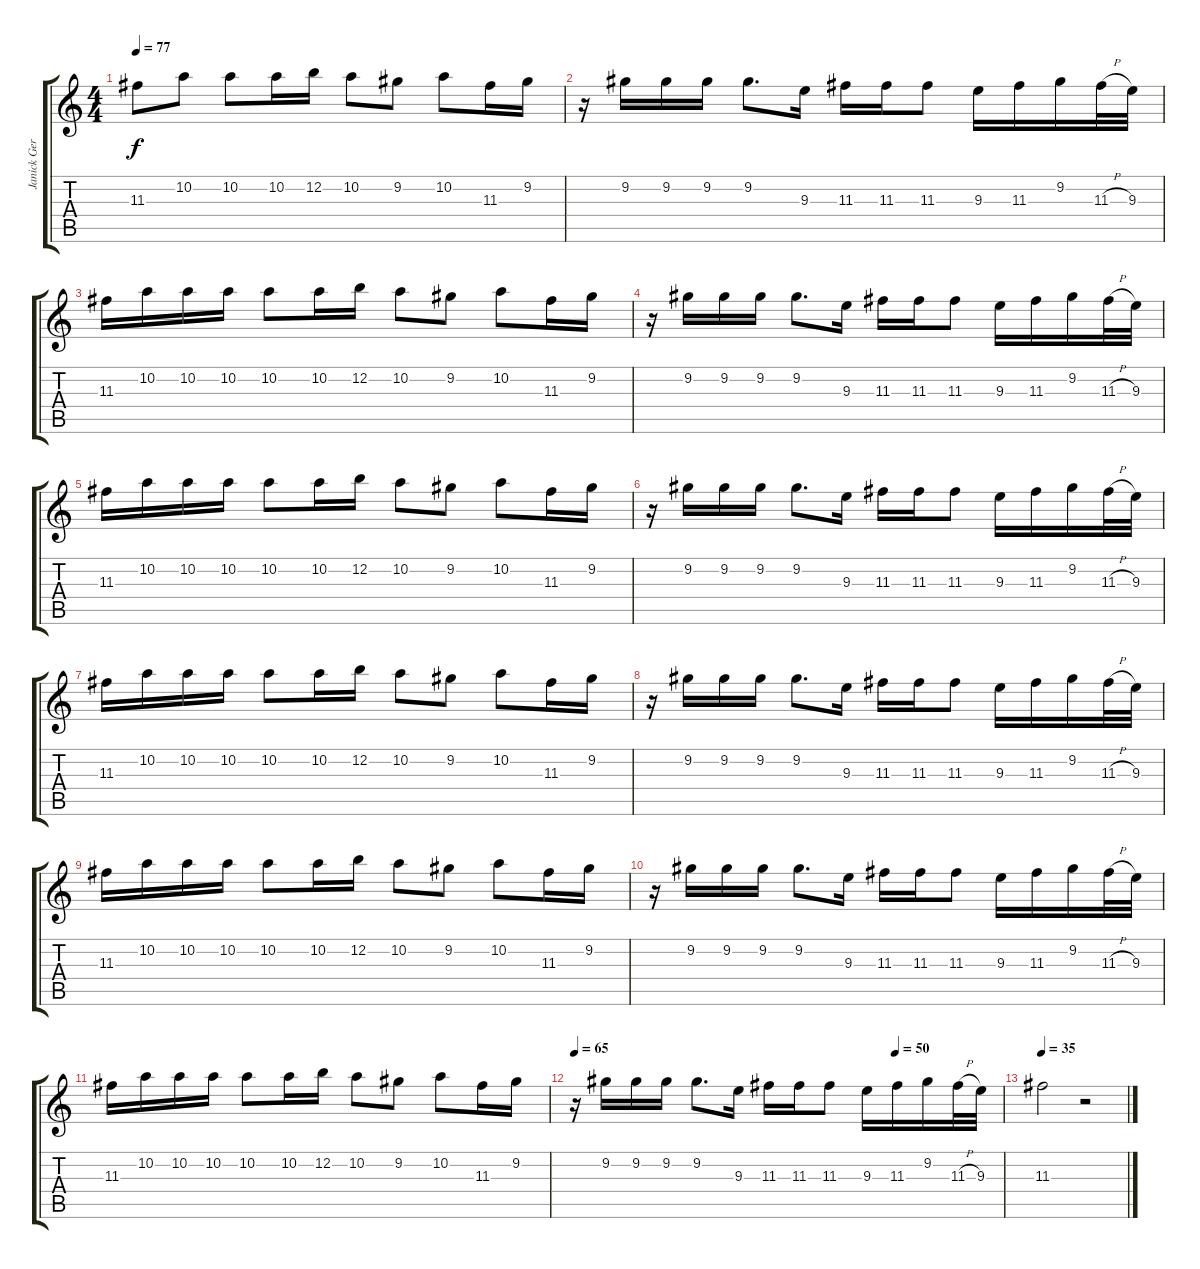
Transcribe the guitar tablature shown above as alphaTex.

\track ("Janick Gers" "Janick Ger") {instrument overdrivenguitar}
\staff {score tabs}
\tuning (E4 B3 G3 D3 A2 E2) {hide}
\ts (4 4)
\tempo 77
\clef g2
\ks c
11.3.8{dy f} 10.2.8 10.2.8 10.2.16 12.2.16 10.2.8 9.2.8 10.2.8 11.3.16 9.2.16 |
r.16 9.2.16 9.2.16 9.2.16 9.2.8{d} 9.3.16 11.3.16 11.3.16 11.3.8 9.3.16 11.3.16 9.2.16 11.3{h}.32 9.3.32 |
11.3.16 10.2.16 10.2.16 10.2.16 10.2.8 10.2.16 12.2.16 10.2.8 9.2.8 10.2.8 11.3.16 9.2.16 |
r.16 9.2.16 9.2.16 9.2.16 9.2.8{d} 9.3.16 11.3.16 11.3.16 11.3.8 9.3.16 11.3.16 9.2.16 11.3{h}.32 9.3.32 |
11.3.16 10.2.16 10.2.16 10.2.16 10.2.8 10.2.16 12.2.16 10.2.8 9.2.8 10.2.8 11.3.16 9.2.16 |
r.16 9.2.16 9.2.16 9.2.16 9.2.8{d} 9.3.16 11.3.16 11.3.16 11.3.8 9.3.16 11.3.16 9.2.16 11.3{h}.32 9.3.32 |
11.3.16 10.2.16 10.2.16 10.2.16 10.2.8 10.2.16 12.2.16 10.2.8 9.2.8 10.2.8 11.3.16 9.2.16 |
r.16 9.2.16 9.2.16 9.2.16 9.2.8{d} 9.3.16 11.3.16 11.3.16 11.3.8 9.3.16 11.3.16 9.2.16 11.3{h}.32 9.3.32 |
11.3.16 10.2.16 10.2.16 10.2.16 10.2.8 10.2.16 12.2.16 10.2.8 9.2.8 10.2.8 11.3.16 9.2.16 |
r.16 9.2.16 9.2.16 9.2.16 9.2.8{d} 9.3.16 11.3.16 11.3.16 11.3.8 9.3.16 11.3.16 9.2.16 11.3{h}.32 9.3.32 |
11.3.16 10.2.16 10.2.16 10.2.16 10.2.8 10.2.16 12.2.16 10.2.8 9.2.8 10.2.8 11.3.16 9.2.16 |
\tempo 65
\tempo (50 0.75)
r.16 9.2.16 9.2.16 9.2.16 9.2.8{d} 9.3.16 11.3.16 11.3.16 11.3.8 9.3.16 11.3.16 9.2.16 11.3{h}.32 9.3.32 |
\tempo 35
11.3.2 r.2
